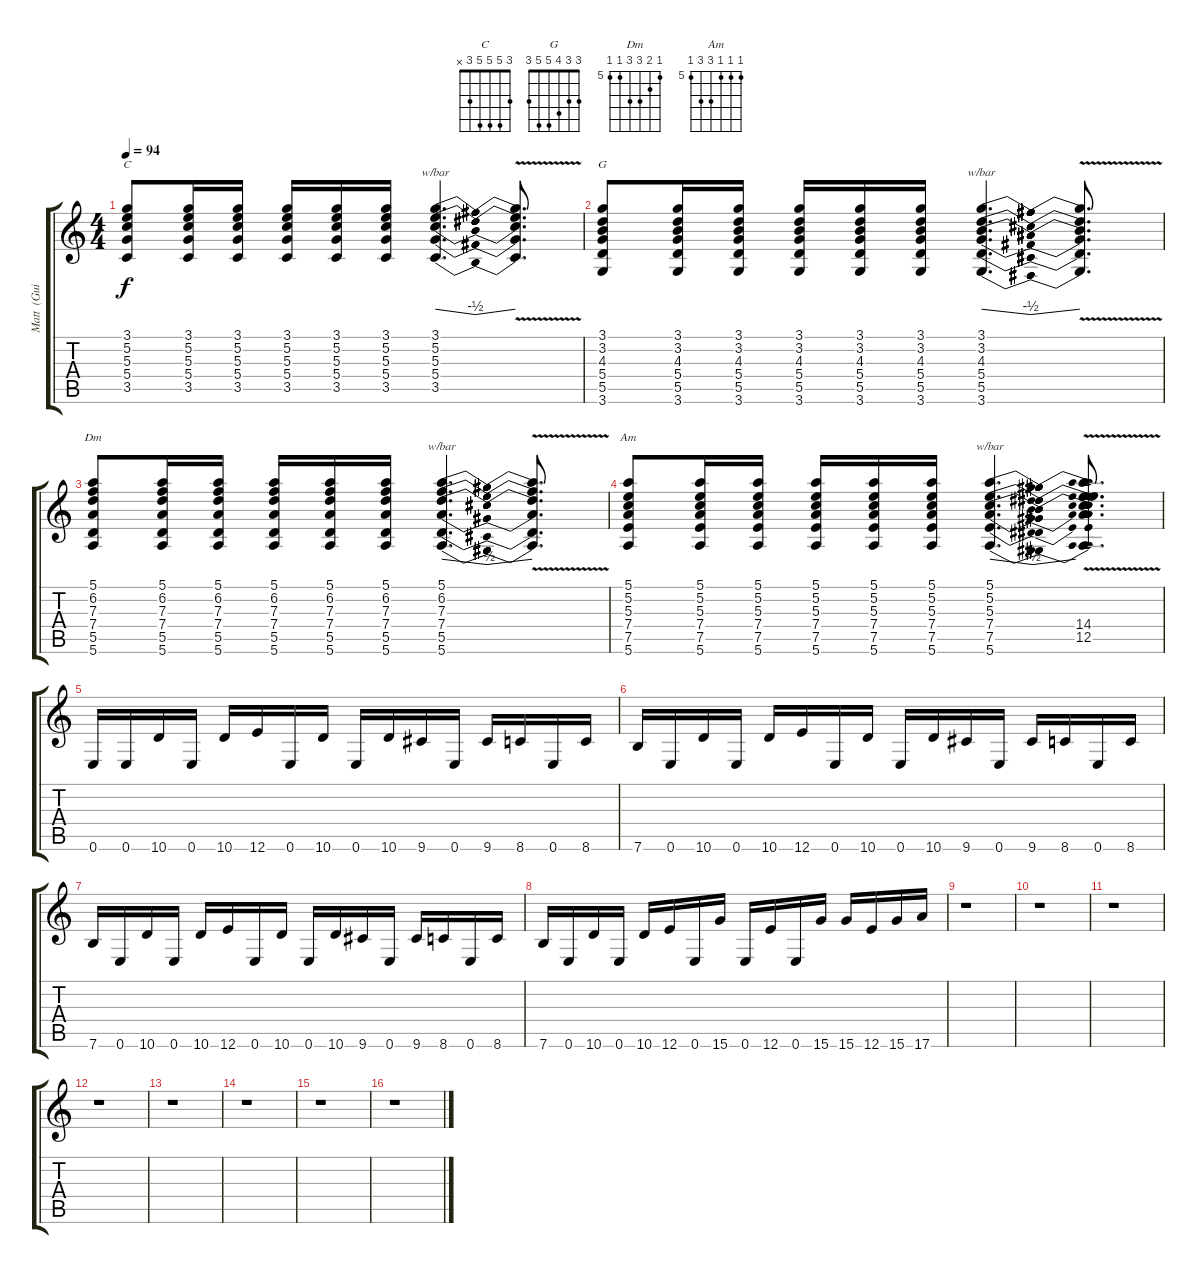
\track ("Matt  (Guitar 2)" "Matt  (Gui") {instrument distortionguitar}
\staff {score tabs}
\tuning (E4 B3 G3 D3 A2 E2) {hide}
\chord ("C" 3 5 5 5 3 x)
\chord ("G" 3 3 4 5 5 3)
\chord ("Dm" 5 6 7 7 5 5) {firstfret 5}
\chord ("Am" 5 5 5 7 7 5) {firstfret 5}
\ts (4 4)
\tempo 94
\clef g2
\ks c
(3.1 5.2 5.3 5.4 3.5).8{ch "C" dy f} (3.1 5.2 5.3 5.4 3.5).16 (3.1 5.2 5.3 5.4 3.5).16 (3.1 5.2 5.3 5.4 3.5).16 (3.1 5.2 5.3 5.4 3.5).16 (3.1 5.2 5.3 5.4 3.5).16 (3.1 5.2 5.3 5.4 3.5).4{d tbe (dip default 0 0 30 -2 60 0)} (3.1{v t} 5.2{v t} 5.3{v t} 5.4{v t} 3.5{v t}).8{d} |
(3.1 3.2 4.3 5.4 5.5 3.6).8{ch "G"} (3.1 3.2 4.3 5.4 5.5 3.6).16 (3.1 3.2 4.3 5.4 5.5 3.6).16 (3.1 3.2 4.3 5.4 5.5 3.6).16 (3.1 3.2 4.3 5.4 5.5 3.6).16 (3.1 3.2 4.3 5.4 5.5 3.6).16 (3.1 3.2 4.3 5.4 5.5 3.6).4{d tbe (dip default 0 0 30 -2 60 0)} (3.1{v t} 3.2{v t} 4.3{v t} 5.4{v t} 5.5{v t} 3.6{v t}).8{d} |
(5.1 6.2 7.3 7.4 5.5 5.6).8{ch "Dm"} (5.1 6.2 7.3 7.4 5.5 5.6).16 (5.1 6.2 7.3 7.4 5.5 5.6).16 (5.1 6.2 7.3 7.4 5.5 5.6).16 (5.1 6.2 7.3 7.4 5.5 5.6).16 (5.1 6.2 7.3 7.4 5.5 5.6).16 (5.1 6.2 7.3 7.4 5.5 5.6).4{d tbe (dip default 0 0 30 -2 60 0)} (5.1{v t} 6.2{v t} 7.3{v t} 7.4{v t} 5.5{v t} 5.6{v t}).8{d} |
(5.1 5.2 5.3 7.4 7.5 5.6).8{ch "Am"} (5.1 5.2 5.3 7.4 7.5 5.6).16 (5.1 5.2 5.3 7.4 7.5 5.6).16 (5.1 5.2 5.3 7.4 7.5 5.6).16 (5.1 5.2 5.3 7.4 7.5 5.6).16 (5.1 5.2 5.3 7.4 7.5 5.6).16 (5.1 5.2 5.3 7.4 7.5 5.6).4{d tbe (dip default 0 0 30 -2 60 0)} (5.1{v t} 5.2{v t} 5.3{v t} 14.4{v} 12.5{v} 5.6{v t}).8{d} |
0.6.16 0.6.16 10.6.16 0.6.16 10.6.16 12.6.16 0.6.16 10.6.16 0.6.16 10.6.16 9.6.16 0.6.16 9.6.16 8.6.16 0.6.16 8.6.16 |
7.6.16 0.6.16 10.6.16 0.6.16 10.6.16 12.6.16 0.6.16 10.6.16 0.6.16 10.6.16 9.6.16 0.6.16 9.6.16 8.6.16 0.6.16 8.6.16 |
7.6.16 0.6.16 10.6.16 0.6.16 10.6.16 12.6.16 0.6.16 10.6.16 0.6.16 10.6.16 9.6.16 0.6.16 9.6.16 8.6.16 0.6.16 8.6.16 |
7.6.16 0.6.16 10.6.16 0.6.16 10.6.16 12.6.16 0.6.16 15.6.16 0.6.16 12.6.16 0.6.16 15.6.16 15.6.16 12.6.16 15.6.16 17.6.16 |
r.1 |
r.1 |
r.1 |
r.1 |
r.1 |
r.1 |
r.1 |
r.1
